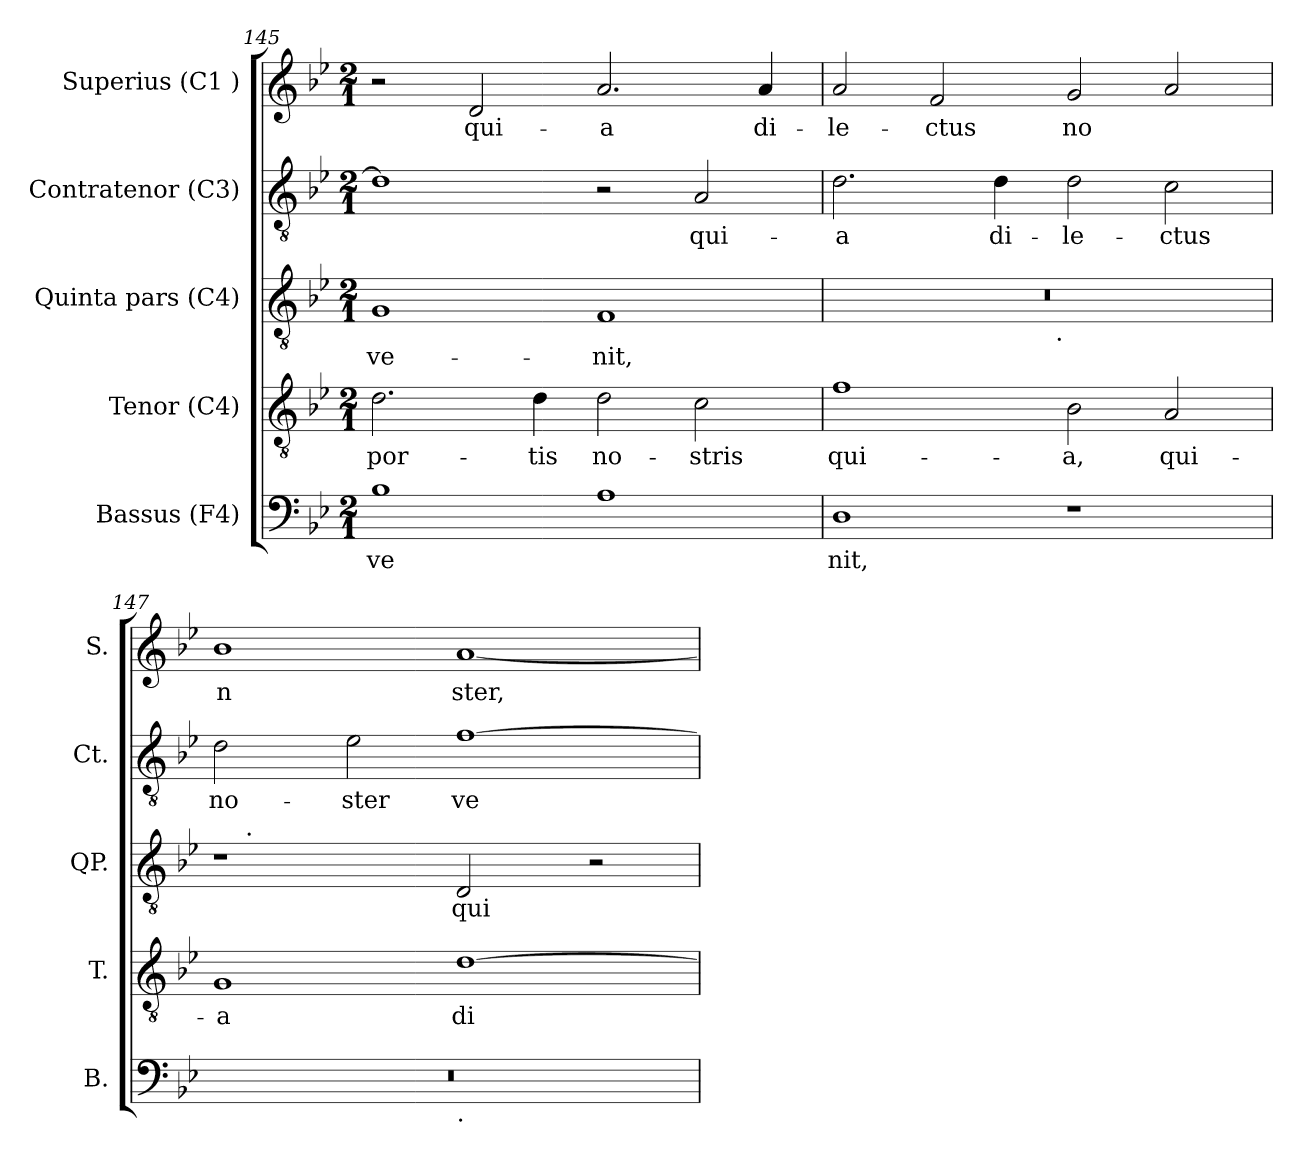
**kern	**text	**kern	**text	**kern	**text	**kern	**text	**kern	**text
*part5	*part5	*part4	*part4	*part3	*part3	*part2	*part2	*part1	*part1
*staff5	*staff5	*staff4	*staff4	*staff3	*staff3	*staff2	*staff2	*staff1	*staff1
*I"Bassus (F4)	*	*I"Tenor (C4)	*	*I"Quinta pars (C4)	*	*I"Contratenor (C3)	*	*I"Superius (C1 )	*
*I'B.	*	*I'T.	*	*I'QP.	*	*I'Ct.	*	*I'S.	*
*clefF4	*	*clefGv2	*	*clefGv2	*	*clefGv2	*	*clefG2	*
*k[b-e-]	*	*k[b-e-]	*	*k[b-e-]	*	*k[b-e-]	*	*k[b-e-]	*
*B-:	*	*B-:	*	*B-:	*	*B-:	*	*B-:	*
*M2/1	*	*M2/1	*	*M2/1	*	*M2/1	*	*M2/1	*
=145	=145	=145	=145	=145	=145	=145	=145	=145	=145
!	!LO:LY:b:cj	!	!LO:LY:b:cj	!	!LO:LY:b:cj	!	!LO:LY:b:cj	!	!
1B-	ve-	2.d\	por-	1G	ve-	1d]	.	2r	.
!	!	!	!	!	!	!	!	!	!LO:LY:b:cj
.	.	.	.	.	.	.	.	2d/	qui-
!	!	!	!LO:LY:b:cj	!	!	!	!	!	!
.	.	4d\	-tis	.	.	.	.	.	.
!	!LO:LY:b:cj	!	!LO:LY:b:cj	!	!LO:LY:b:cj	!	!	!	!LO:LY:b:cj
1A	--	2d\	no-	1F	-nit,	2r	.	2.a/	-a
!	!	!	!LO:LY:b:cj	!	!	!	!LO:LY:b:cj	!	!
.	.	2c\	-stris	.	.	2A/	qui-	.	.
!	!	!	!	!	!	!	!	!	!LO:LY:b:cj
.	.	.	.	.	.	.	.	4a/	di-
=146	=146	=146	=146	=146	=146	=146	=146	=146	=146
!	!LO:LY:b:cj	!	!LO:LY:b:cj	!	!	!	!LO:LY:b:cj	!	!LO:LY:b:cj
*	*	*	*	*^	*	*	*	*	*
1D	-nit,	1f	qui-	0r	2ryy	.	2.d\	-a	2a/	-le-
!	!	!	!	!	!	!	!	!	!	!LO:LY:b:cj
.	.	.	.	.	4ryy	.	.	.	2f/	-ctus
!	!	!	!	!	!	!	!	!LO:LY:b:cj	!	!
.	.	.	.	.	8...ryy	.	4d\	di-	.	.
!	!	!	!	!	!LO:TX:b:t=.	!	!	!	!	!
.	.	.	.	.	1ryy	.	.	.	.	.
!	!	!	!LO:LY:b:cj	!	!	!	!	!LO:LY:b:cj	!	!LO:LY:b:cj
1r	.	2B-\	-a,	.	.	.	2d\	-le-	2g/	no-
!	!	!	!LO:LY:b:cj	!	!	!	!	!LO:LY:b:cj	!	!LO:LY:b:cj
.	.	2A/	qui-	.	.	.	2c\	-ctus	2a/	--
.	.	.	.	.	64ryy	.	.	.	.	.
!!LO:PB:g=z
=147	=147	=147	=147	=147	=147	=147	=147	=147	=147	=147
!	!	!	!LO:LY:b:cj	!	!	!	!	!LO:LY:b:cj	!	!LO:LY:b:cj
*^	*	*	*	*	*	*	*	*	*	*
0r	1ryy	.	1G	-a	1r	16ryy	.	2d\	no-	1b-	-n
!	!	!	!	!	!	!LO:TX:a:t=.	!	!	!	!	!
.	.	.	.	.	.	1ryy	.	.	.	.	.
!	!	!	!	!	!	!	!	!	!LO:LY:b:cj	!	!
.	.	.	.	.	.	.	.	2e-\	-ster	.	.
!	!LO:TX:b:t=.	!	!	!	!	!	!	!	!	!	!
!	!	!	!	!LO:LY:b:cj	!	!	!LO:LY:b:cj	!	!LO:LY:b:cj	!	!LO:LY:b:cj
.	1ryy	.	[>1d	di-	2D/	.	qui-	[>1f	ve-	[<1a	ster,
.	.	.	.	.	.	2...ryy	.	.	.	.	.
.	.	.	.	.	2r	.	.	.	.	.	.
*v	*v	*	*	*	*v	*v	*	*	*	*	*
=	=	=	=	=	=	=	=	=	=
*-	*-	*-	*-	*-	*-	*-	*-	*-	*-
